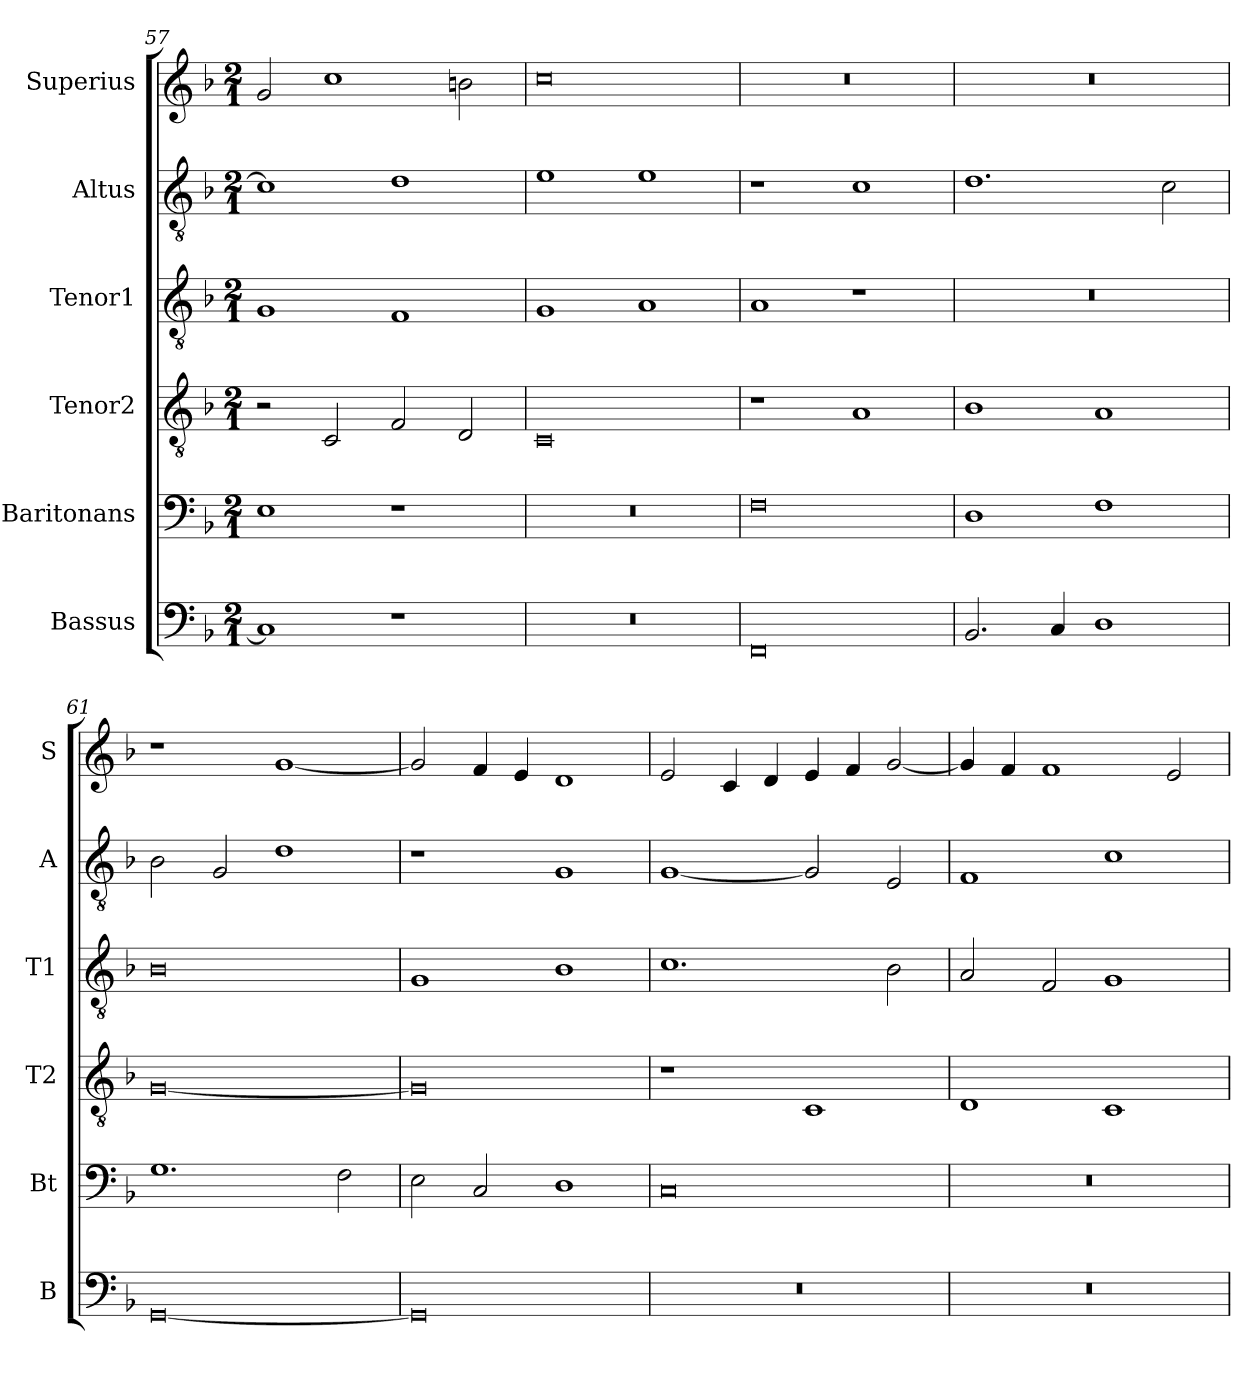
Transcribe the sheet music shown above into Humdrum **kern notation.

**kern	**kern	**kern	**kern	**kern	**kern
*part6	*part5	*part4	*part3	*part2	*part1
*staff6	*staff5	*staff4	*staff3	*staff2	*staff1
*I"Bassus	*I"Baritonans	*I"Tenor2	*I"Tenor1	*I"Altus	*I"Superius
*I'B	*I'Bt	*I'T2	*I'T1	*I'A	*I'S
*clefF4	*clefF4	*clefGv2	*clefGv2	*clefGv2	*clefG2
*k[b-]	*k[b-]	*k[b-]	*k[b-]	*k[b-]	*k[b-]
*M2/1	*M2/1	*M2/1	*M2/1	*M2/1	*M2/1
=57	=57	=57	=57	=57	=57
1C]	1E	2r	1G	1c]	2g/
.	.	2C/	.	.	1cc
1r	1r	2F/	1F	1d	.
.	.	2D/	.	.	2bn\
=58	=58	=58	=58	=58	=58
0r	0r	0C	1G	1e	0cc
.	.	.	1A	1e	.
=59	=59	=59	=59	=59	=59
0FF	0F	1r	1A	1r	0r
.	.	1A	1r	1c	.
=60	=60	=60	=60	=60	=60
2.BB-/	1D	1B-	0r	1.d	0r
4C/	.	.	.	.	.
1D	1F	1A	.	.	.
.	.	.	.	2c\	.
=61	=61	=61	=61	=61	=61
[0GG	1.G	[0G	0B-	2B-\	1r
.	.	.	.	2G/	.
.	.	.	.	1d	[1g
.	2F\	.	.	.	.
=62	=62	=62	=62	=62	=62
0GG]	2E\	0G]	1G	1r	2g/]
.	2C/	.	.	.	4f/
.	.	.	.	.	4e/
.	1D	.	1B-	1G	1d
=63	=63	=63	=63	=63	=63
0r	0C	1r	1.c	[1G	2e/
.	.	.	.	.	4c/
.	.	.	.	.	4d/
.	.	1C	.	2G/]	4e/
.	.	.	.	.	4f/
.	.	.	2B-\	2E/	[2g/
=64	=64	=64	=64	=64	=64
0r	0r	1D	2A/	1F	4g/]
.	.	.	.	.	4f/
.	.	.	2F/	.	1f
.	.	1C	1G	1c	.
.	.	.	.	.	2e/
=	=	=	=	=	=
*-	*-	*-	*-	*-	*-
